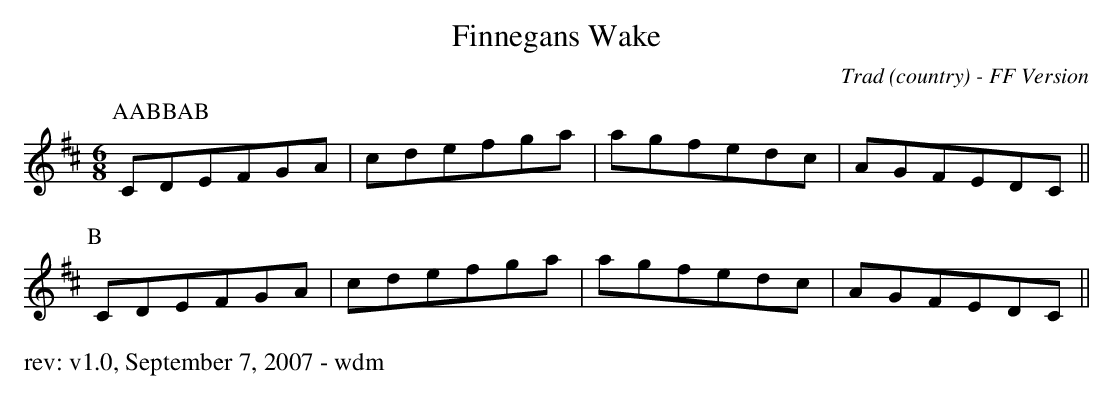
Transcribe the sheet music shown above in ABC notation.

X:1
T: Finnegans Wake
O: Trad (country) - FF Version
M: 6/8
K: Dmaj
P: AABBAB
P:A
CDEFGA|cdefga|agfedc|AGFEDC||
P:B
CDEFGA|cdefga|agfedc|AGFEDC||
